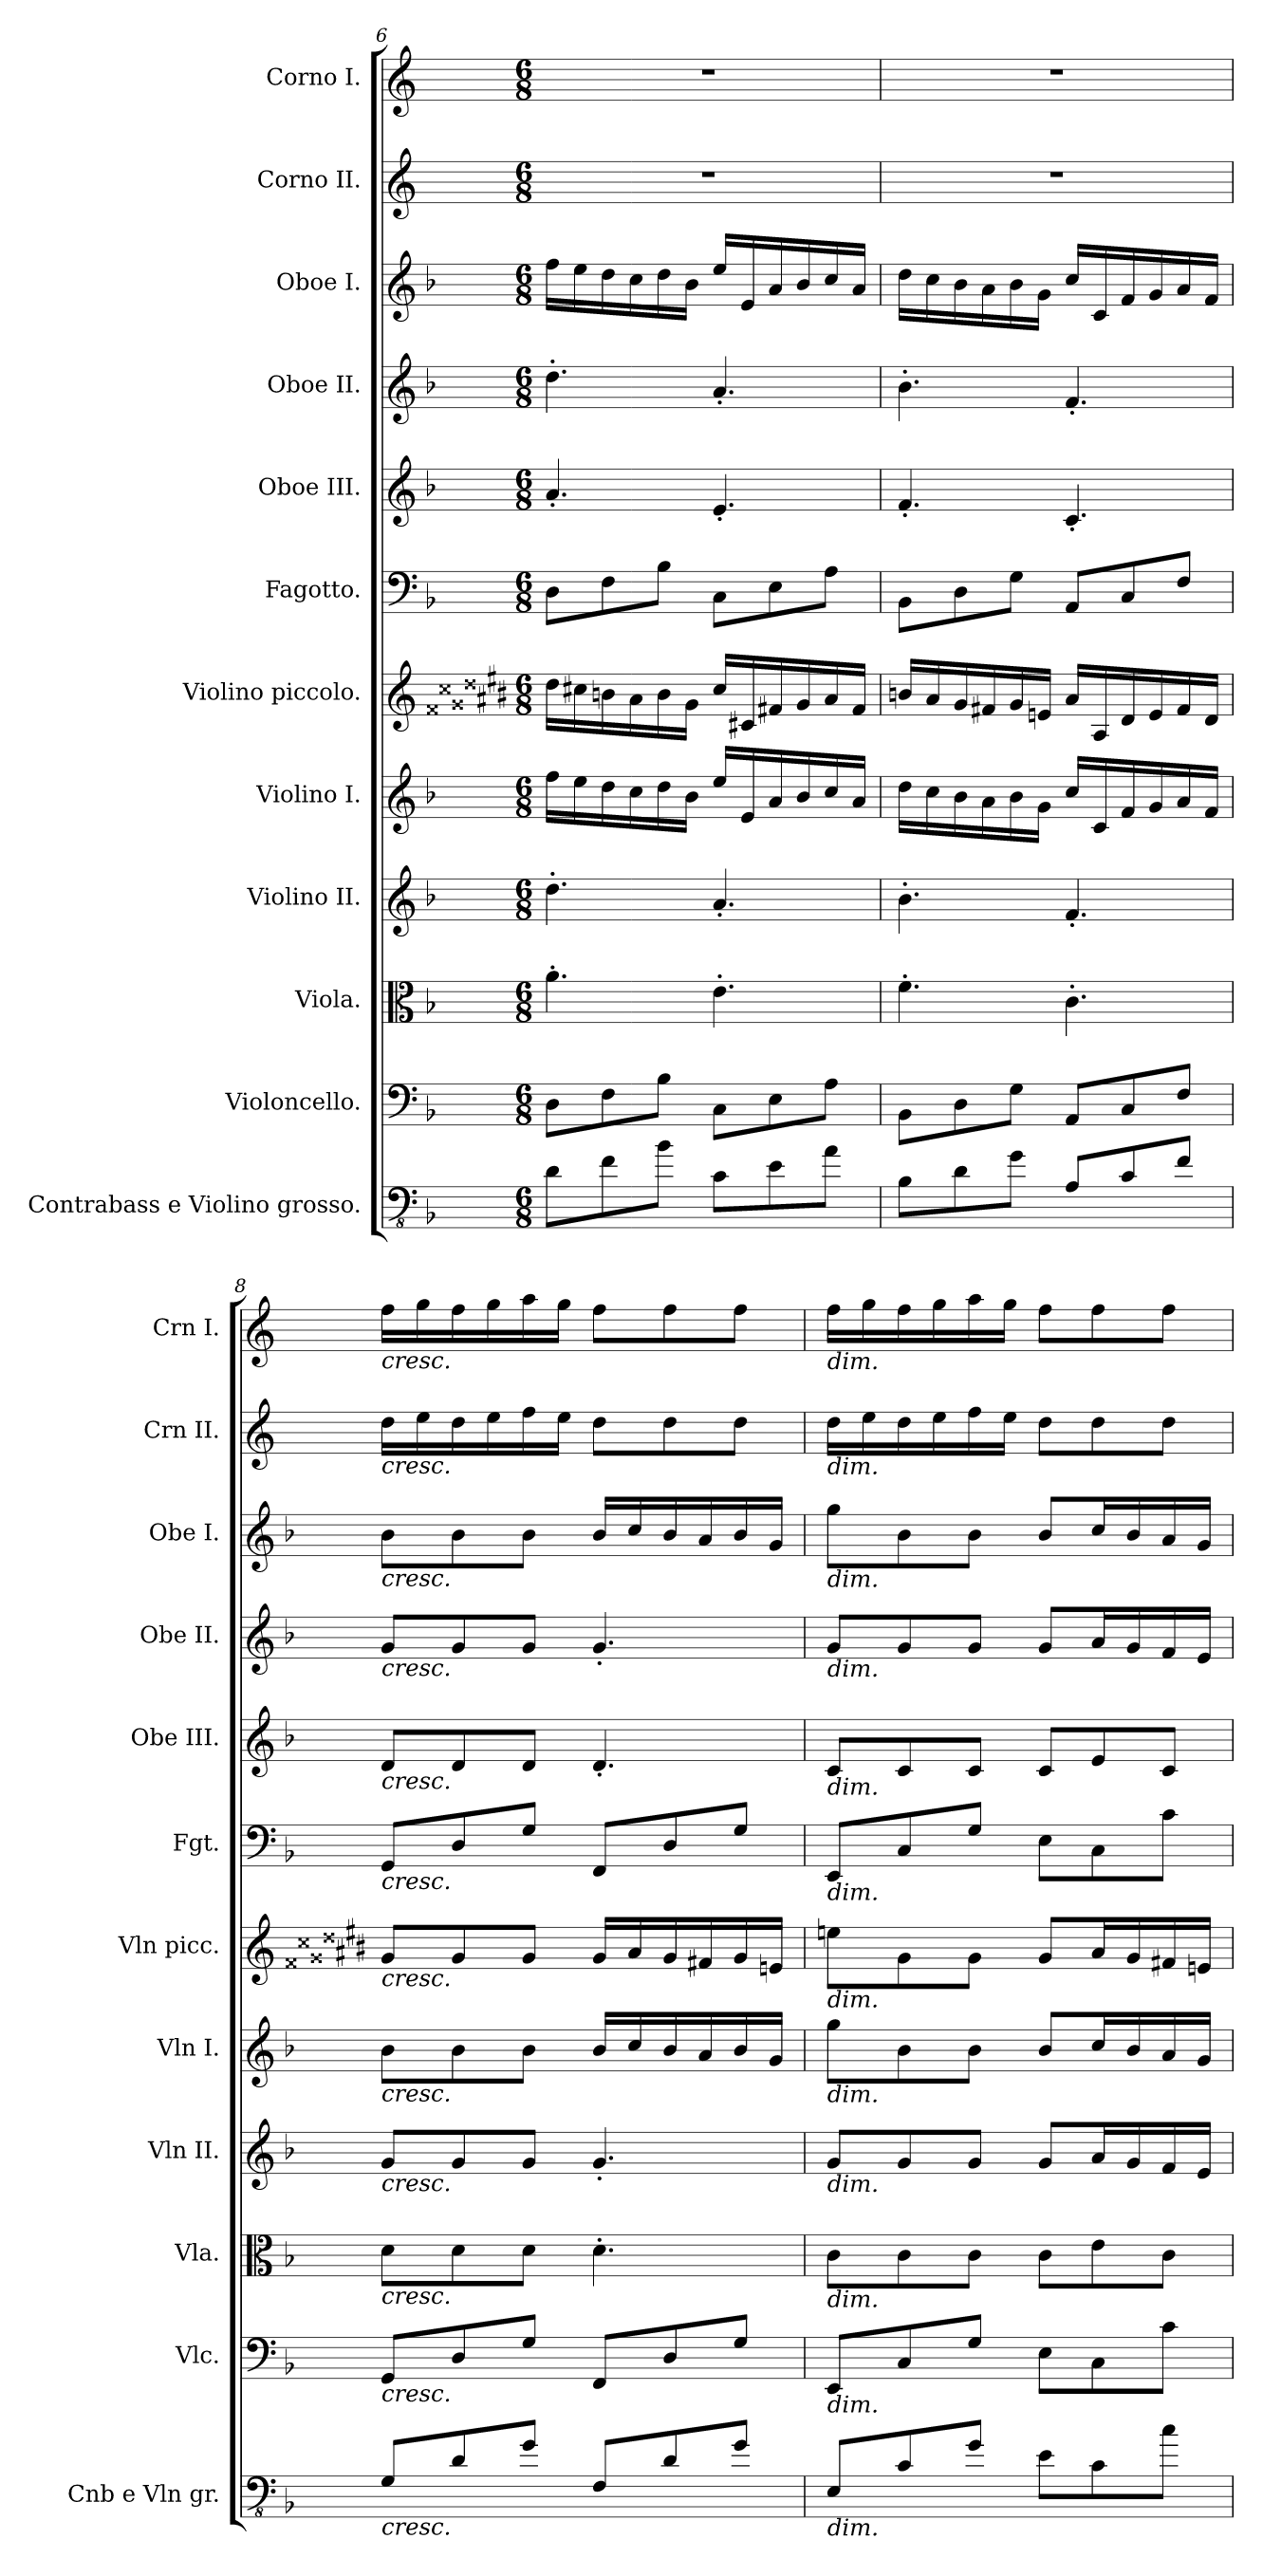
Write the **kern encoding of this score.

**kern	**kern	**kern	**kern	**kern	**kern	**kern	**kern	**kern	**kern	**kern	**kern
*part12	*part11	*part10	*part9	*part8	*part7	*part6	*part5	*part4	*part3	*part2	*part1
*staff12	*staff11	*staff10	*staff9	*staff8	*staff7	*staff6	*staff5	*staff4	*staff3	*staff2	*staff1
*I"Contrabass e Violino grosso.	*I"Violoncello.	*I"Viola.	*I"Violino II.	*I"Violino I.	*I"Violino piccolo.	*I"Fagotto.	*I"Oboe III.	*I"Oboe II.	*I"Oboe I.	*I"Corno II.	*I"Corno I.
*I'Cnb e Vln gr.	*I'Vlc.	*I'Vla.	*I'Vln II.	*I'Vln I.	*I'Vln picc.	*I'Fgt.	*I'Obe III.	*I'Obe II.	*I'Obe I.	*I'Crn II.	*I'Crn I.
*clefFv4	*clefF4	*clefC3	*clefG2	*clefG2	*clefG2	*clefF4	*clefG2	*clefG2	*clefG2	*clefG2	*clefG2
*ITrd7c12	*	*	*	*	*ITrd-1c-3	*	*	*	*	*ITrd4c7	*ITrd4c7
*k[b-]	*k[b-]	*k[b-]	*k[b-]	*k[b-]	*k[f##c##g##d##a#e#b#]	*k[b-]	*k[b-]	*k[b-]	*k[b-]	*k[b-]	*k[b-]
*M6/8	*M6/8	*M6/8	*M6/8	*M6/8	*M6/8	*M6/8	*M6/8	*M6/8	*M6/8	*M6/8	*M6/8
=6	=6	=6	=6	=6	=6	=6	=6	=6	=6	=6	=6
8DD\L	8D\L	4.a'\	4.dd'\	16ff\LL	16ee#\LL	8D\L	4.a'/	4.dd'\	16ff\LL	2.r	2.r
.	.	.	.	16ee\	16dd##\	.	.	.	16ee\	.	.
8FF\	8F\	.	.	16dd\	16cc##\	8F\	.	.	16dd\	.	.
.	.	.	.	16cc\	16b#\	.	.	.	16cc\	.	.
8BB-\J	8B-\J	.	.	16dd\	16cc##\	8B-\J	.	.	16dd\	.	.
.	.	.	.	16b-\JJ	16a#\JJ	.	.	.	16b-\JJ	.	.
8CC\L	8C\L	4.e'\	4.a'/	16ee/LL	16dd##/LL	8C\L	4.e'/	4.a'/	16ee/LL	.	.
.	.	.	.	16e/	16d##/	.	.	.	16e/	.	.
8EE\	8E\	.	.	16a/	16g##/	8E\	.	.	16a/	.	.
.	.	.	.	16b-/	16a#/	.	.	.	16b-/	.	.
8AA\J	8A\J	.	.	16cc/	16b#/	8A\J	.	.	16cc/	.	.
.	.	.	.	16a/JJ	16g##/JJ	.	.	.	16a/JJ	.	.
=7	=7	=7	=7	=7	=7	=7	=7	=7	=7	=7	=7
8BBB-\L	8BB-\L	4.f'\	4.b-'\	16dd\LL	16cc##/LL	8BB-\L	4.f'/	4.b-'\	16dd\LL	2.r	2.r
.	.	.	.	16cc\	16b#/	.	.	.	16cc\	.	.
8DD\	8D\	.	.	16b-\	16a#/	8D\	.	.	16b-\	.	.
.	.	.	.	16a\	16g##/	.	.	.	16a\	.	.
8GG\J	8G\J	.	.	16b-\	16a#/	8G\J	.	.	16b-\	.	.
.	.	.	.	16g\JJ	16f##/JJ	.	.	.	16g\JJ	.	.
8AAA/L	8AA/L	4.c'\	4.f'/	16cc/LL	16b#/LL	8AA/L	4.c'/	4.f'/	16cc/LL	.	.
.	.	.	.	16c/	16B#/	.	.	.	16c/	.	.
8CC/	8C/	.	.	16f/	16e#/	8C/	.	.	16f/	.	.
.	.	.	.	16g/	16f##/	.	.	.	16g/	.	.
8FF/J	8F/J	.	.	16a/	16g##/	8F/J	.	.	16a/	.	.
.	.	.	.	16f/JJ	16e#/JJ	.	.	.	16f/JJ	.	.
!!LO:PB:g=z
=8	=8	=8	=8	=8	=8	=8	=8	=8	=8	=8	=8
!	!	!	!	!	!	!	!	!	!	!	!LO:TX:b:i:t=cresc.
!	!	!	!	!	!	!	!	!	!	!LO:TX:b:i:t=cresc.	!
!	!	!	!	!	!	!	!	!	!LO:TX:b:i:t=cresc.	!	!
!	!	!	!	!	!	!	!	!LO:TX:b:i:t=cresc.	!	!	!
!	!	!	!	!	!	!	!LO:TX:b:i:t=cresc.	!	!	!	!
!	!	!	!	!	!	!LO:TX:b:i:t=cresc.	!	!	!	!	!
!	!	!	!	!	!LO:TX:b:i:t=cresc.	!	!	!	!	!	!
!	!	!	!	!LO:TX:b:i:t=cresc.	!	!	!	!	!	!	!
!	!	!	!LO:TX:b:i:t=cresc.	!	!	!	!	!	!	!	!
!	!	!LO:TX:b:i:t=cresc.	!	!	!	!	!	!	!	!	!
!	!LO:TX:b:i:t=cresc.	!	!	!	!	!	!	!	!	!	!
!LO:TX:b:i:t=cresc.	!	!	!	!	!	!	!	!	!	!	!
8GGG/L	8GG/L	8d\L	8g/L	8b-\L	8a#/L	8GG/L	8d/L	8g/L	8b-\L	16g\LL	16b-\LL
.	.	.	.	.	.	.	.	.	.	16a\	16cc\
8DD/	8D/	8d\	8g/	8b-\	8a#/	8D/	8d/	8g/	8b-\	16g\	16b-\
.	.	.	.	.	.	.	.	.	.	16a\	16cc\
8GG/J	8G/J	8d\J	8g/J	8b-\J	8a#/J	8G/J	8d/J	8g/J	8b-\J	16b-\	16dd\
.	.	.	.	.	.	.	.	.	.	16a\JJ	16cc\JJ
8FFF/L	8FF/L	4.d'\	4.g'/	16b-/LL	16a#/LL	8FF/L	4.d'/	4.g'/	16b-/LL	8g\L	8b-\L
.	.	.	.	16cc/	16b#/	.	.	.	16cc/	.	.
8DD/	8D/	.	.	16b-/	16a#/	8D/	.	.	16b-/	8g\	8b-\
.	.	.	.	16a/	16g##/	.	.	.	16a/	.	.
8GG/J	8G/J	.	.	16b-/	16a#/	8G/J	.	.	16b-/	8g\J	8b-\J
.	.	.	.	16g/JJ	16f##/JJ	.	.	.	16g/JJ	.	.
=9	=9	=9	=9	=9	=9	=9	=9	=9	=9	=9	=9
!	!	!	!	!	!	!	!	!	!	!	!LO:TX:b:i:t=dim.
!	!	!	!	!	!	!	!	!	!	!LO:TX:b:i:t=dim.	!
!	!	!	!	!	!	!	!	!	!LO:TX:b:i:t=dim.	!	!
!	!	!	!	!	!	!	!	!LO:TX:b:i:t=dim.	!	!	!
!	!	!	!	!	!	!	!LO:TX:b:i:t=dim.	!	!	!	!
!	!	!	!	!	!	!LO:TX:b:i:t=dim.	!	!	!	!	!
!	!	!	!	!	!LO:TX:b:i:t=dim.	!	!	!	!	!	!
!	!	!	!	!LO:TX:b:i:t=dim.	!	!	!	!	!	!	!
!	!	!	!LO:TX:b:i:t=dim.	!	!	!	!	!	!	!	!
!	!	!LO:TX:b:i:t=dim.	!	!	!	!	!	!	!	!	!
!	!LO:TX:b:i:t=dim.	!	!	!	!	!	!	!	!	!	!
!LO:TX:b:i:t=dim.	!	!	!	!	!	!	!	!	!	!	!
8EEE/L	8EE/L	8c\L	8g/L	8gg\L	8ff##\L	8EE/L	8c/L	8g/L	8gg\L	16g\LL	16b-\LL
.	.	.	.	.	.	.	.	.	.	16a\	16cc\
8CC/	8C/	8c\	8g/	8b-\	8a#\	8C/	8c/	8g/	8b-\	16g\	16b-\
.	.	.	.	.	.	.	.	.	.	16a\	16cc\
8GG/J	8G/J	8c\J	8g/J	8b-\J	8a#\J	8G/J	8c/J	8g/J	8b-\J	16b-\	16dd\
.	.	.	.	.	.	.	.	.	.	16a\JJ	16cc\JJ
8EE\L	8E\L	8c\L	8g/L	8b-/L	8a#/L	8E\L	8c/L	8g/L	8b-/L	8g\L	8b-\L
8CC\	8C\	8e\	16a/L	16cc/L	16b#/L	8C\	8e/	16a/L	16cc/L	8g\	8b-\
.	.	.	16g/	16b-/	16a#/	.	.	16g/	16b-/	.	.
8C\J	8c\J	8c\J	16f/	16a/	16g##/	8c\J	8c/J	16f/	16a/	8g\J	8b-\J
.	.	.	16e/JJ	16g/JJ	16f##/JJ	.	.	16e/JJ	16g/JJ	.	.
=	=	=	=	=	=	=	=	=	=	=	=
*-	*-	*-	*-	*-	*-	*-	*-	*-	*-	*-	*-
